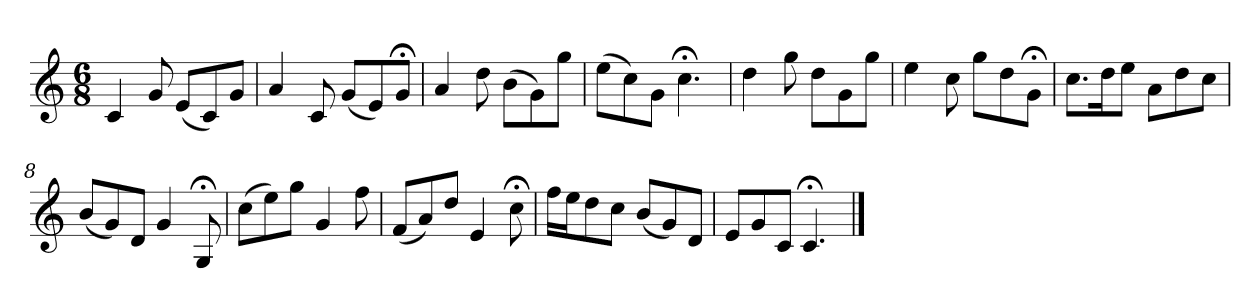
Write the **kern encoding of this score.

**kern
*part1
*staff1
*k[]
*C:
*M6/8
*MM120
=1
4c
8g
(8eL
8c)
8gJ
=2
4a
8c
(8gL
8e)
8g;<J
=3
4a
8dd
(8bL
8g)
8ggJ
=4
(8eeL
8cc)
8gJ
4.cc;<
=5
4dd
8gg
8ddL
8g
8ggJ
=6
4ee
8cc
8ggL
8dd
8g;<J
=7
8.ccL
16ddK
8eeJ
8aL
8dd
8ccJ
=8
(8bL
8g)
8dJ
4g
8G;<
=9
(8ccL
8ee)
8ggJ
4g
8ff
=10
(8fL
8a)
8ddJ
4e
8cc;<
=11
16ffLL
16eeJ
8dd
8ccJ
(8bL
8g)
8dJ
=12
8eL
8g
8cJ
4.c;<
==
*-
